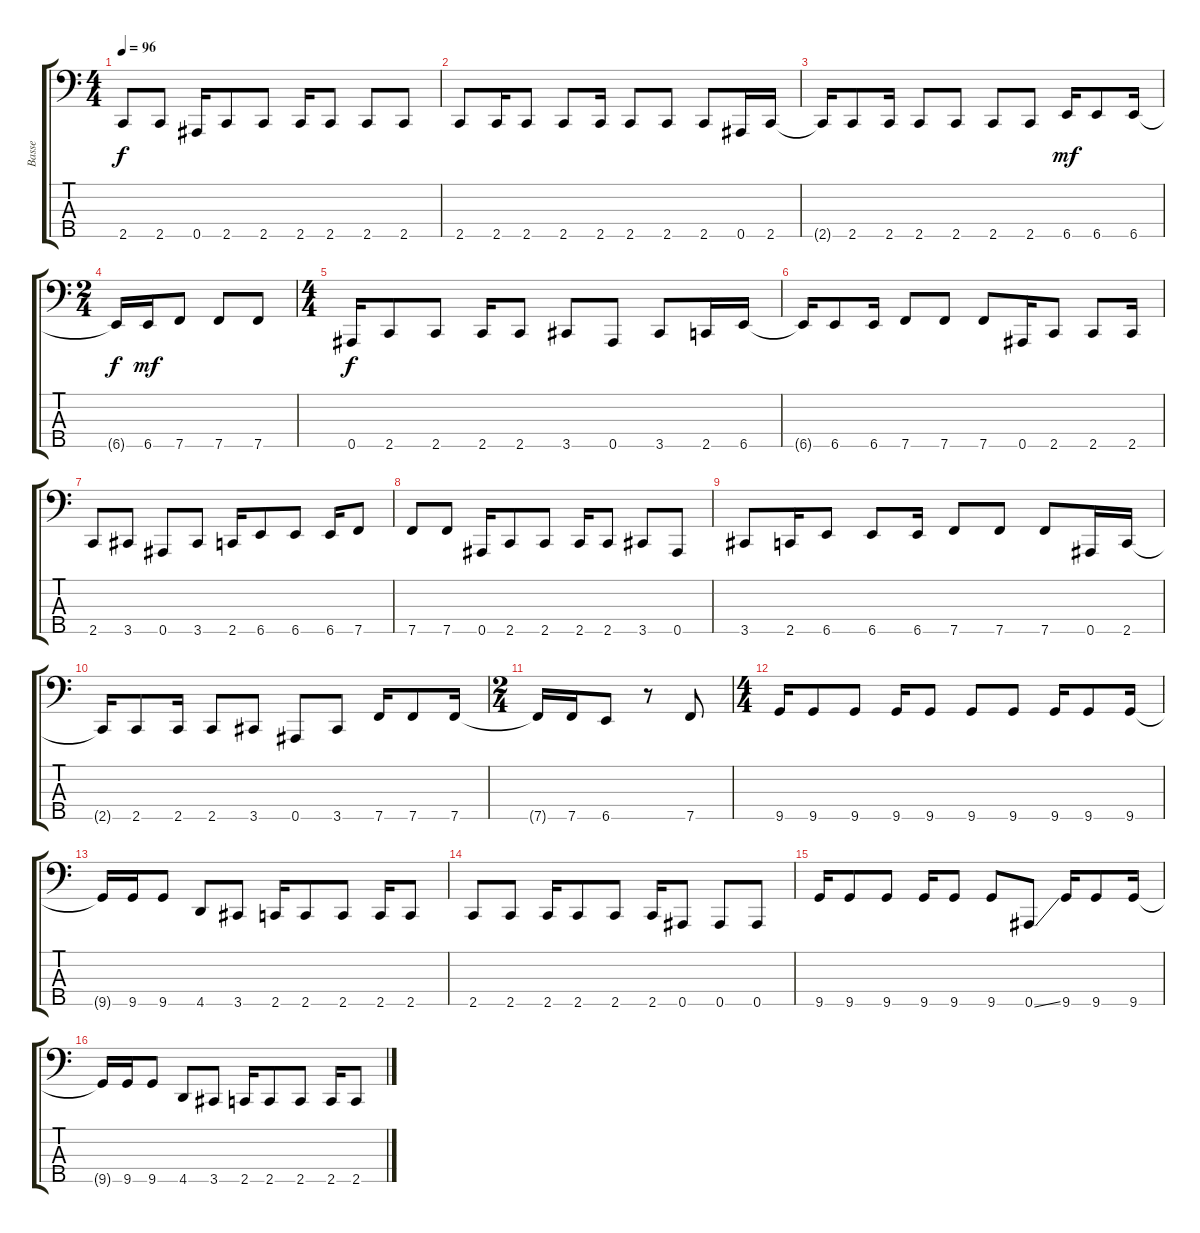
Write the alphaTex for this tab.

\track ("Basse" "Basse") {instrument electricbassfinger}
\staff {score tabs}
\tuning (G2 D2 A1 E1 Bb0) {hide}
\ts (4 4)
\tempo 96
\clef f4
\ks c
2.5.8{dy f} 2.5.8 0.5.16 2.5.8 2.5.8 2.5.16 2.5.8 2.5.8 2.5.8 |
2.5.8 2.5.16 2.5.8 2.5.8 2.5.16 2.5.8 2.5.8 2.5.8 0.5.16 2.5.16 |
2.5{t}.16 2.5.8 2.5.16 2.5.8 2.5.8 2.5.8 2.5.8 6.5.16{dy mf} 6.5.8 6.5.16 |
\ts (2 4)
6.5{t}.16{dy f} 6.5.16{dy mf} 7.5.8 7.5.8 7.5.8 |
\ts (4 4)
0.5.16{dy f} 2.5.8 2.5.8 2.5.16 2.5.8 3.5.8 0.5.8 3.5.8 2.5.16 6.5.16 |
6.5{t}.16 6.5.8 6.5.16 7.5.8 7.5.8 7.5.8 0.5.16 2.5.8 2.5.8 2.5.16 |
2.5.8 3.5.8 0.5.8 3.5.8 2.5.16 6.5.8 6.5.8 6.5.16 7.5.8 |
7.5.8 7.5.8 0.5.16 2.5.8 2.5.8 2.5.16 2.5.8 3.5.8 0.5.8 |
3.5.8 2.5.16 6.5.8 6.5.8 6.5.16 7.5.8 7.5.8 7.5.8 0.5.16 2.5.16 |
2.5{t}.16 2.5.8 2.5.16 2.5.8 3.5.8 0.5.8 3.5.8 7.5.16 7.5.8 7.5.16 |
\ts (2 4)
7.5{t}.16 7.5.16 6.5.8 r.8 7.5.8 |
\ts (4 4)
9.5.16 9.5.8 9.5.8 9.5.16 9.5.8 9.5.8 9.5.8 9.5.16 9.5.8 9.5.16 |
9.5{t}.16 9.5.16 9.5.8 4.5.8 3.5.8 2.5.16 2.5.8 2.5.8 2.5.16 2.5.8 |
2.5.8 2.5.8 2.5.16 2.5.8 2.5.8 2.5.16 0.5.8 0.5.8 0.5.8 |
9.5.16 9.5.8 9.5.8 9.5.16 9.5.8 9.5.8 0.5{ss}.8 9.5.16 9.5.8 9.5.16 |
9.5{t}.16 9.5.16 9.5.8 4.5.8 3.5.8 2.5.16 2.5.8 2.5.8 2.5.16 2.5.8
